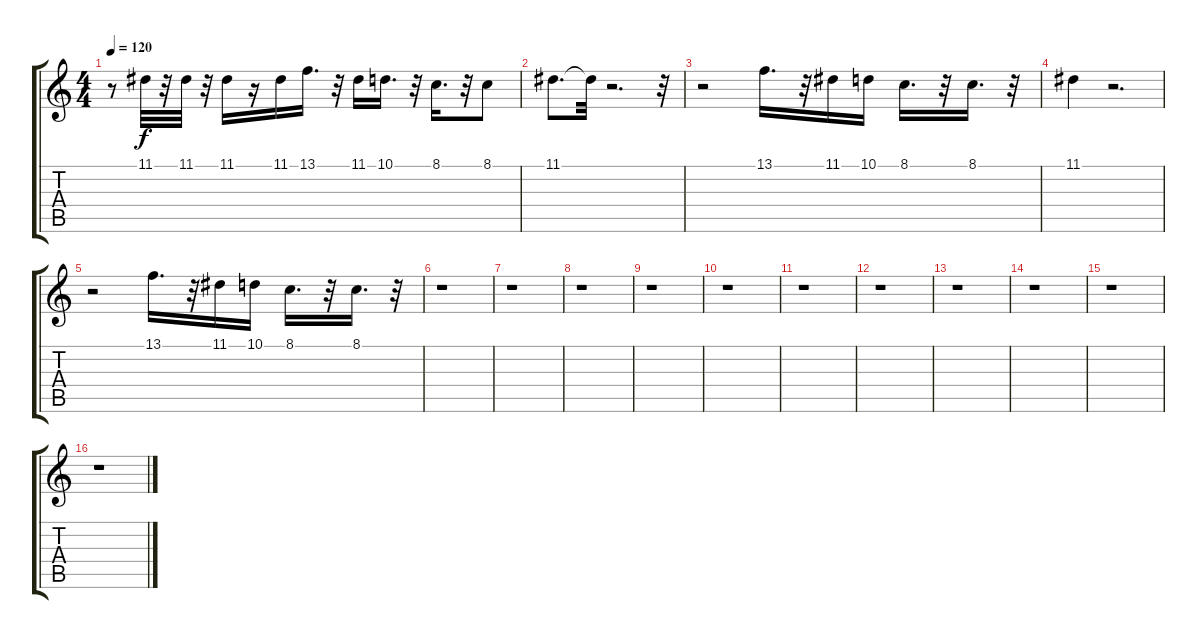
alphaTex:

\track "" {instrument fx4atmosphere}
\staff {score tabs}
\tuning (E4 B3 G3 D3 A2 E2) {hide}
\ts (4 4)
\tempo 120
\clef g2
\ks c
r.8{dy f} 11.1.32 r.32 11.1.32 r.32 11.1.16 r.16 11.1.16 13.1.16{d} r.32 11.1.16 10.1.16{d} r.32 8.1.16{d} r.32 8.1.8 |
11.1.8{d} 11.1{t}.32 r.2{d} r.32 |
r.2 13.1.16{d} r.32 11.1.16 10.1.16 8.1.16{d} r.32 8.1.16{d} r.32 |
11.1.4 r.2{d} |
r.2 13.1.16{d} r.32 11.1.16 10.1.16 8.1.16{d} r.32 8.1.16{d} r.32 |
r.1 |
r.1 |
r.1 |
r.1 |
r.1 |
r.1 |
r.1 |
r.1 |
r.1 |
r.1 |
r.1
